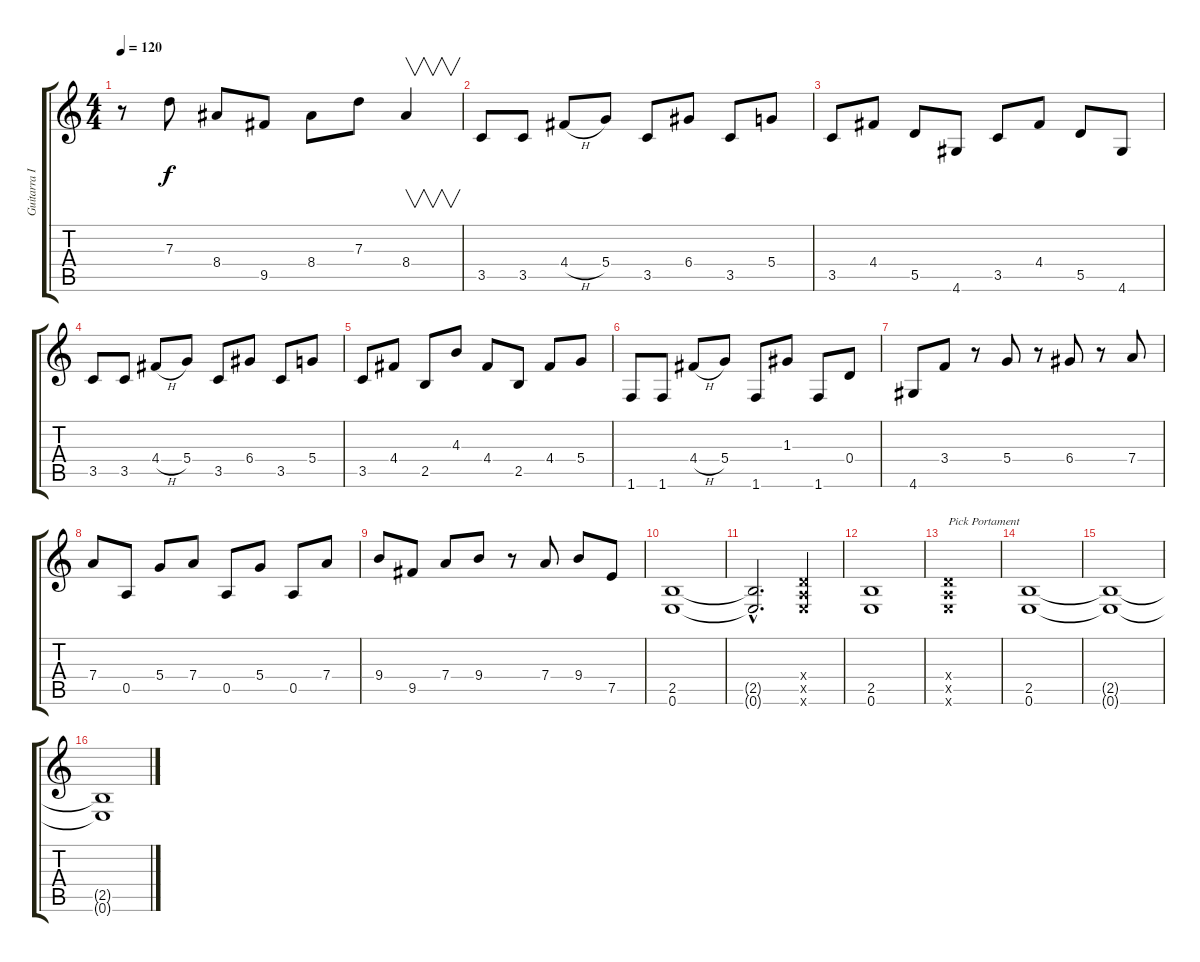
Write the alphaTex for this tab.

\track ("Guitarra II" "Guitarra I") {instrument distortionguitar}
\staff {score tabs}
\tuning (E4 B3 G3 D3 A2 E2) {hide}
\ts (4 4)
\tempo 120
\clef g2
\ks c
r.8{dy f} 7.3.8 8.4.8 9.5.8 8.4.8 7.3.8 8.4.4{v} |
3.5.8 3.5.8 4.4{h}.8 5.4.8 3.5.8 6.4.8 3.5.8 5.4.8 |
3.5.8 4.4.8 5.5.8 4.6.8 3.5.8 4.4.8 5.5.8 4.6.8 |
3.5.8 3.5.8 4.4{h}.8 5.4.8 3.5.8 6.4.8 3.5.8 5.4.8 |
3.5.8 4.4.8 2.5.8 4.3.8 4.4.8 2.5.8 4.4.8 5.4.8 |
1.6.8 1.6.8 4.4{h}.8 5.4.8 1.6.8 1.3.8 1.6.8 0.4.8 |
4.6.8 3.4.8 r.8 5.4.8 r.8 6.4.8 r.8 7.4.8 |
7.4.8 0.5.8 5.4.8 7.4.8 0.5.8 5.4.8 0.5.8 7.4.8 |
9.4.8 9.5.8 7.4.8 9.4.8 r.8 7.4.8 9.4.8 7.5.8 |
(2.5 0.6).1 |
(2.5{hac t} 0.6{hac t}).2{d} (0.4{x} 0.5{x} 0.6{x}).4 |
(2.5 0.6).1 |
(0.4{x} 0.5{x} 0.6{x}).1{txt "Pick Portament"} |
(2.5 0.6).1 |
(2.5{t} 0.6{t}).1 |
(2.5{t} 0.6{t}).1
